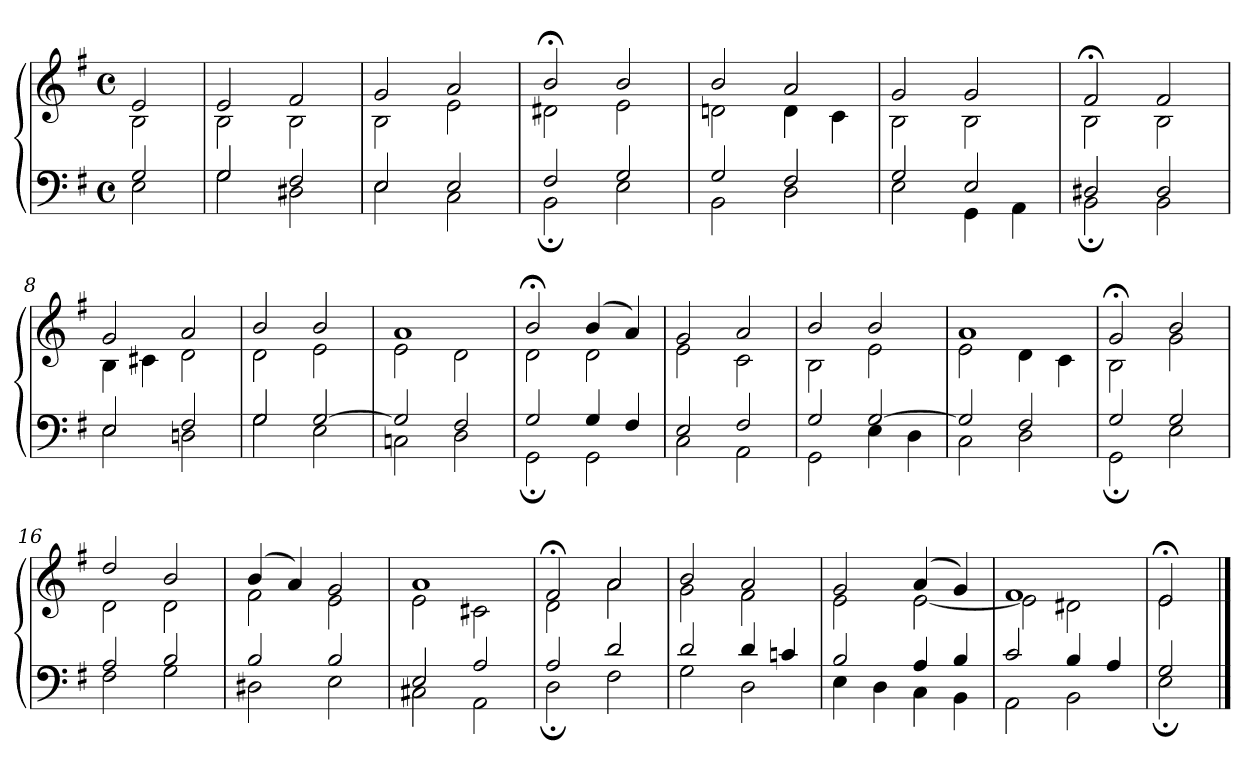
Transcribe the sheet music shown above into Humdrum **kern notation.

**kern	**kern
*part1	*part1
*staff2	*staff1
*clefF4	*clefG2
*k[f#]	*k[f#]
*M4/4	*M4/4
*met(c)	*met(c)
=1	=1
*^	*^
2G	2E	2e	2B
=2	=2	=2	=2
2G	2G	2e	2B
2F#	2D#X	2f#	2B
=3	=3	=3	=3
2E	2E	2g	2B
2E	2C	2a	2e
=4	=4	=4	=4
2F#	2BB;	2b;<	2d#X
2G	2E	2b	2e
=5	=5	=5	=5
2G	2BB	2b	2dn
2F#	2D	2a	4d
.	.	.	4c
=6	=6	=6	=6
2G	2E	2g	2B
2E	4GG	2g	2B
.	4AA	.	.
!!LO:LB:g=z	!!
=7	=7	=7	=7
2D#X	2BB;	2f#;<	2B
2D#	2BB	2f#	2B
=8	=8	=8	=8
2E	2E	2g	4B
.	.	.	4c#X
2F#	2Dn	2a	2d
=9	=9	=9	=9
2G	2G	2b	2d
[2G	2E	2b	2e
=10	=10	=10	=10
2G]	2Cn	1a	2e
2F#	2D	.	2d
=11	=11	=11	=11
2G	2GG;	2b;<	2d
4G	2GG	(4b	2d
4F#	.	4a)	.
=12	=12	=12	=12
2E	2C	2g	2e
2F#	2AA	2a	2c
!!LO:LB:g=z	!!
=13	=13	=13	=13
2G	2GG	2b	2B
[2G	4E	2b	2e
.	4D	.	.
=14	=14	=14	=14
2G]	2C	1a	2e
2F#	2D	.	4d
.	.	.	4c
=15	=15	=15	=15
2G	2GG;	2g;<	2B
2G	2E	2b	2g
=16	=16	=16	=16
2A	2F#	2dd	2d
2B	2G	2b	2d
=17	=17	=17	=17
2B	2D#X	(4b	2f#
.	.	4a)	.
2B	2E	2g	2e
=18	=18	=18	=18
2E	2C#X	1a	2e
2A	2AA	.	2c#X
!!LO:LB:g=z	!!
=19	=19	=19	=19
2A	2D;	2f#;<	2d
2d	2F#	2a	2a
=20	=20	=20	=20
2d	2G	2b	2g
4d	2D	2a	2f#
4cn	.	.	.
=21	=21	=21	=21
2B	4E	2g	2e
.	4D	.	.
4A	4C	(4a	[2e
4B	4BB	4g)	.
=22	=22	=22	=22
2c	2AA	1f#	2e]
4B	2BB	.	2d#X
4A	.	.	.
=23	=23	=23	=23
2G	2E;	2e;<	2e
*v	*v	*	*
*	*v	*v
==	==
*-	*-
